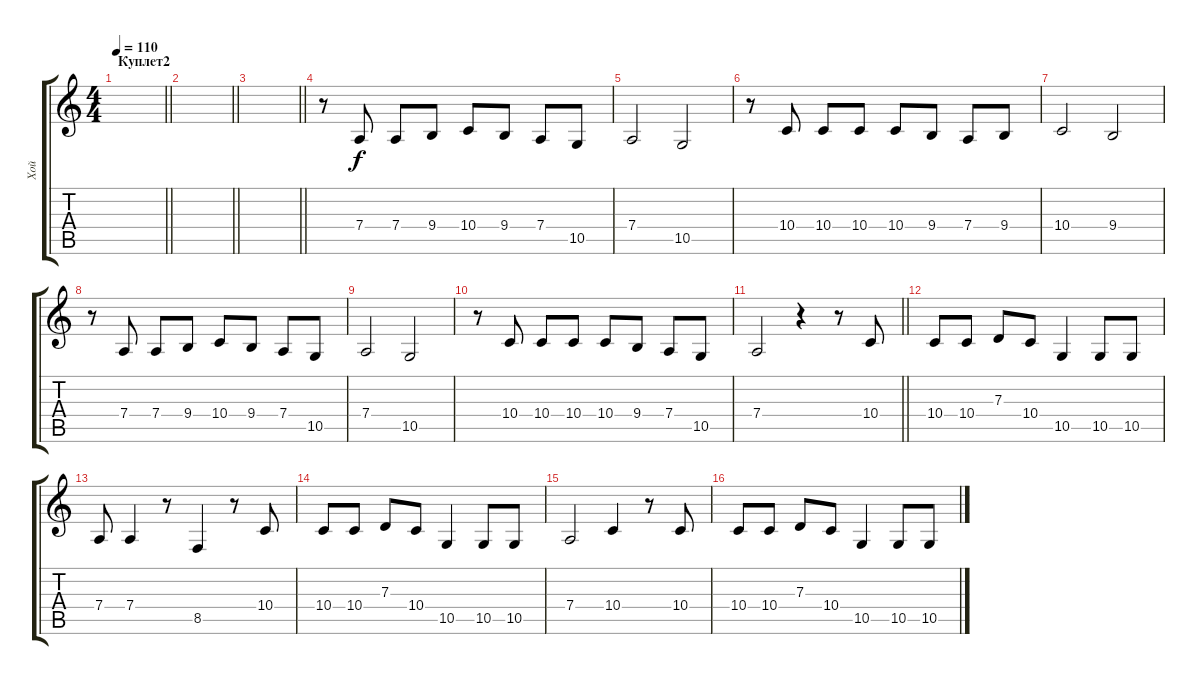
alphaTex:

\track ("Хой" "Хой") {instrument cello}
\staff {score tabs}
\tuning (E4 B3 G3 D3 A2 E2) {hide}
\ts (4 4)
\section ("" "Куплет2")
\tempo 110
\clef g2
\barLineRight lightlight
\ks c
|
\barLineRight lightlight
|
\barLineRight lightlight
|
r.8 7.4.8 7.4.8 9.4.8 10.4.8 9.4.8 7.4.8 10.5.8 |
7.4.2 10.5.2 |
r.8 10.4.8 10.4.8 10.4.8 10.4.8 9.4.8 7.4.8 9.4.8 |
10.4.2 9.4.2 |
r.8 7.4.8 7.4.8 9.4.8 10.4.8 9.4.8 7.4.8 10.5.8 |
7.4.2 10.5.2 |
r.8 10.4.8 10.4.8 10.4.8 10.4.8 9.4.8 7.4.8 10.5.8 |
\barLineRight lightlight
7.4.2 r.4 r.8 10.4.8 |
10.4.8 10.4.8 7.3.8 10.4.8 10.5.4 10.5.8 10.5.8 |
7.4.8 7.4.4 r.8 8.5.4 r.8 10.4.8 |
10.4.8 10.4.8 7.3.8 10.4.8 10.5.4 10.5.8 10.5.8 |
7.4.2 10.4.4 r.8 10.4.8 |
10.4.8 10.4.8 7.3.8 10.4.8 10.5.4 10.5.8 10.5.8
